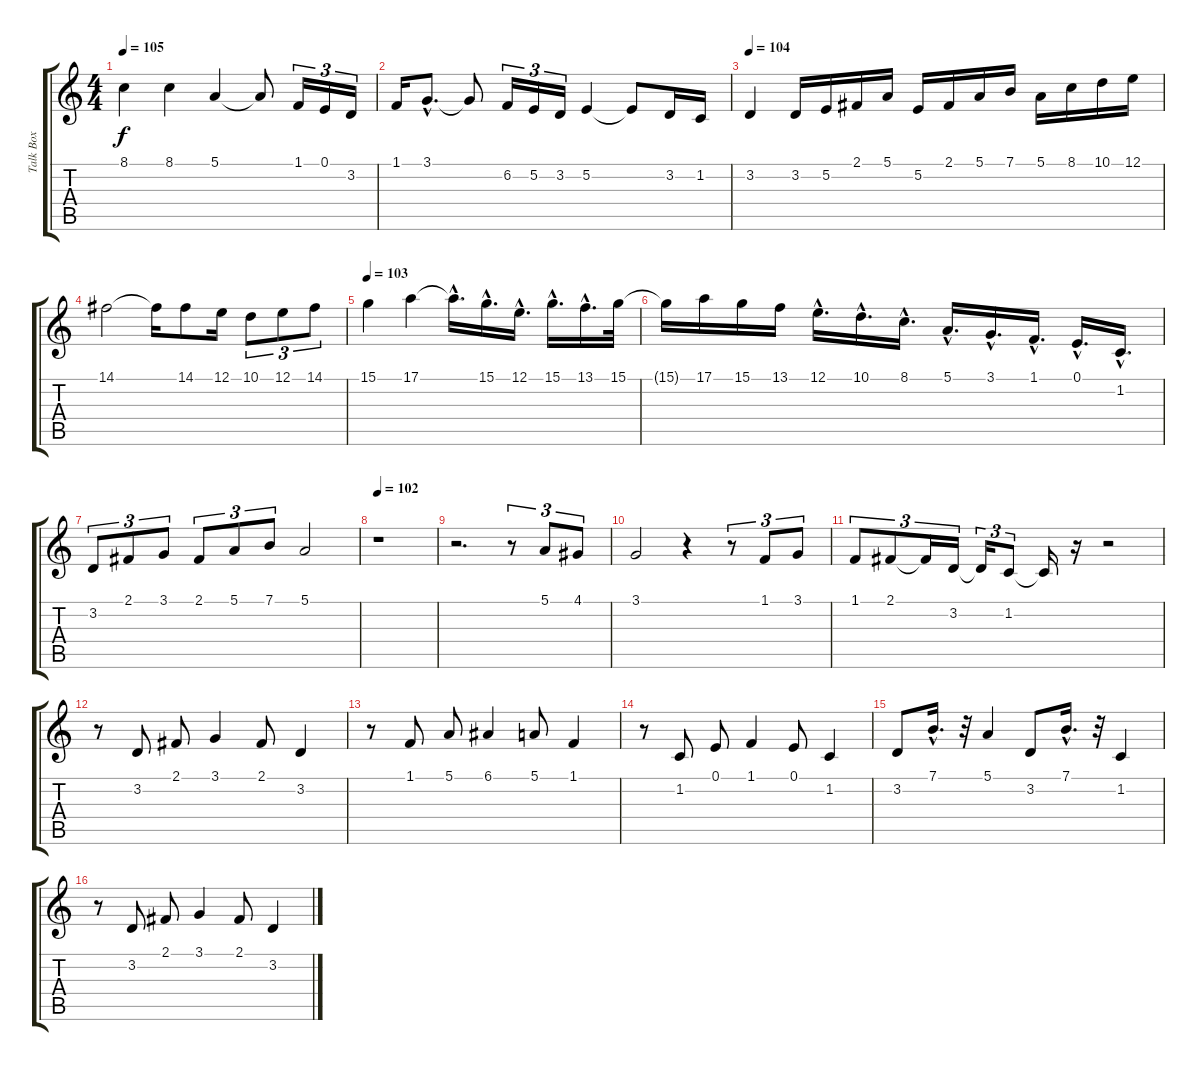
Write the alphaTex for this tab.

\track ("Talk Box" "Talk Box") {instrument lead2sawtooth}
\staff {score tabs}
\tuning (E4 B3 G3 D3 A2 E2) {hide}
\ts (4 4)
\tempo 105
\clef g2
\ks c
8.1.4{dy f} 8.1.4 5.1.4 5.1{t}.8 1.1.16{tu (3 2)} 0.1.16{tu (3 2)} 3.2.16{tu (3 2)} |
1.1.16 3.1{hac}.8{d} 3.1{t}.8 6.2.16{tu (3 2)} 5.2.16{tu (3 2)} 3.2.16{tu (3 2)} 5.2.4 5.2{t}.8 3.2.16 1.2.16 |
\tempo 104
3.2.4 3.2.16 5.2.16 2.1.16 5.1.16 5.2.16 2.1.16 5.1.16 7.1.16 5.1.16 8.1.16 10.1.16 12.1.16 |
14.1.2 14.1{t}.16 14.1.8 12.1.16 10.1.8{tu (3 2)} 12.1.8{tu (3 2)} 14.1.8{tu (3 2)} |
\tempo 103
15.1.4 17.1.4 17.1{hac t}.16{d} 15.1{hac}.16{d} 12.1{hac}.16{d} 15.1{hac}.16{d} 13.1{hac}.16{d} 15.1.32 |
15.1{t}.16 17.1.16 15.1.16 13.1.16 12.1{hac}.16{d} 10.1{hac}.16{d} 8.1{hac}.16{d} 5.1{hac}.16{d} 3.1{hac}.16{d} 1.1{hac}.16{d} 0.1{hac}.16{d} 1.2{hac}.16{d} |
3.2.8{tu (3 2)} 2.1.8{tu (3 2)} 3.1.8{tu (3 2)} 2.1.8{tu (3 2)} 5.1.8{tu (3 2)} 7.1.8{tu (3 2)} 5.1.2 |
\tempo 102
r.1 |
r.2{d} r.8{tu (3 2)} 5.1.8{tu (3 2)} 4.1.8{tu (3 2)} |
3.1.2 r.4 r.8{tu (3 2)} 1.1.8{tu (3 2)} 3.1.8{tu (3 2)} |
1.1.8{tu (3 2)} 2.1.8{tu (3 2)} 2.1{t}.16{tu (3 2)} 3.2.16{tu (3 2)} 3.2{t}.16{tu (3 2)} 1.2.8{tu (3 2)} 1.2{t}.16 r.16 r.2 |
r.8{volume 5} 3.2.8 2.1.8 3.1.4 2.1.8 3.2.4 |
r.8 1.1.8 5.1.8 6.1.4 5.1.8 1.1.4 |
r.8 1.2.8 0.1.8 1.1.4{volume 7} 0.1.8{volume 5} 1.2.4 |
3.2.8{volume 7} 7.1{hac}.16{d} r.32 5.1.4 3.2.8 7.1{hac}.16{d} r.32 1.2.4 |
r.8{volume 5} 3.2.8 2.1.8 3.1.4 2.1.8 3.2.4
